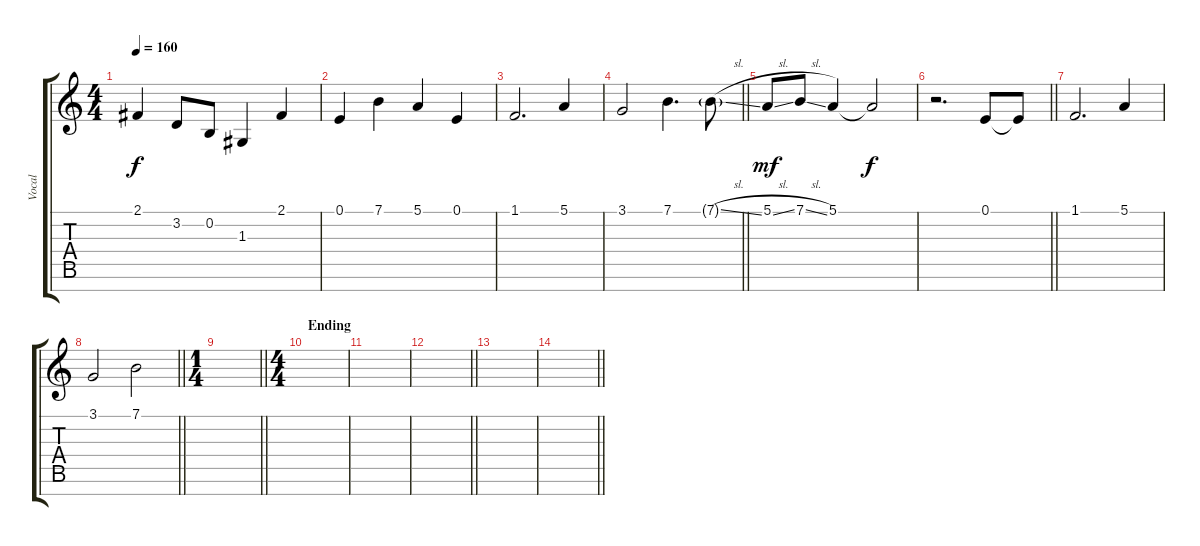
\track ("Vocal" "Vocal") {instrument violin}
\staff {score tabs}
\tuning (E4 B3 G3 D3 A2 E2 B1) {hide}
\ts (4 4)
\tempo 160
\clef g2
\ks c
2.1.4{dy f} 3.2.8 0.2.8 1.3.4 2.1.4 |
0.1.4 7.1.4 5.1.4 0.1.4 |
1.1.2{d} 5.1.4 |
\barLineRight lightlight
3.1.2 7.1.4{d} 7.1{sl g}.8 |
5.1{sl}.8{dy mf} 7.1{sl}.8 5.1.4 5.1{t}.2{dy f} |
\barLineRight lightlight
r.2{d} 0.1.8 0.1{t}.8 |
1.1.2{d} 5.1.4 |
\barLineRight lightlight
3.1.2 7.1.2 |
\ts (1 4)
\barLineRight lightlight
|
\ts (4 4)
\section ("" "Ending")
|
|
\barLineRight lightlight
|
|
\barLineRight lightlight
